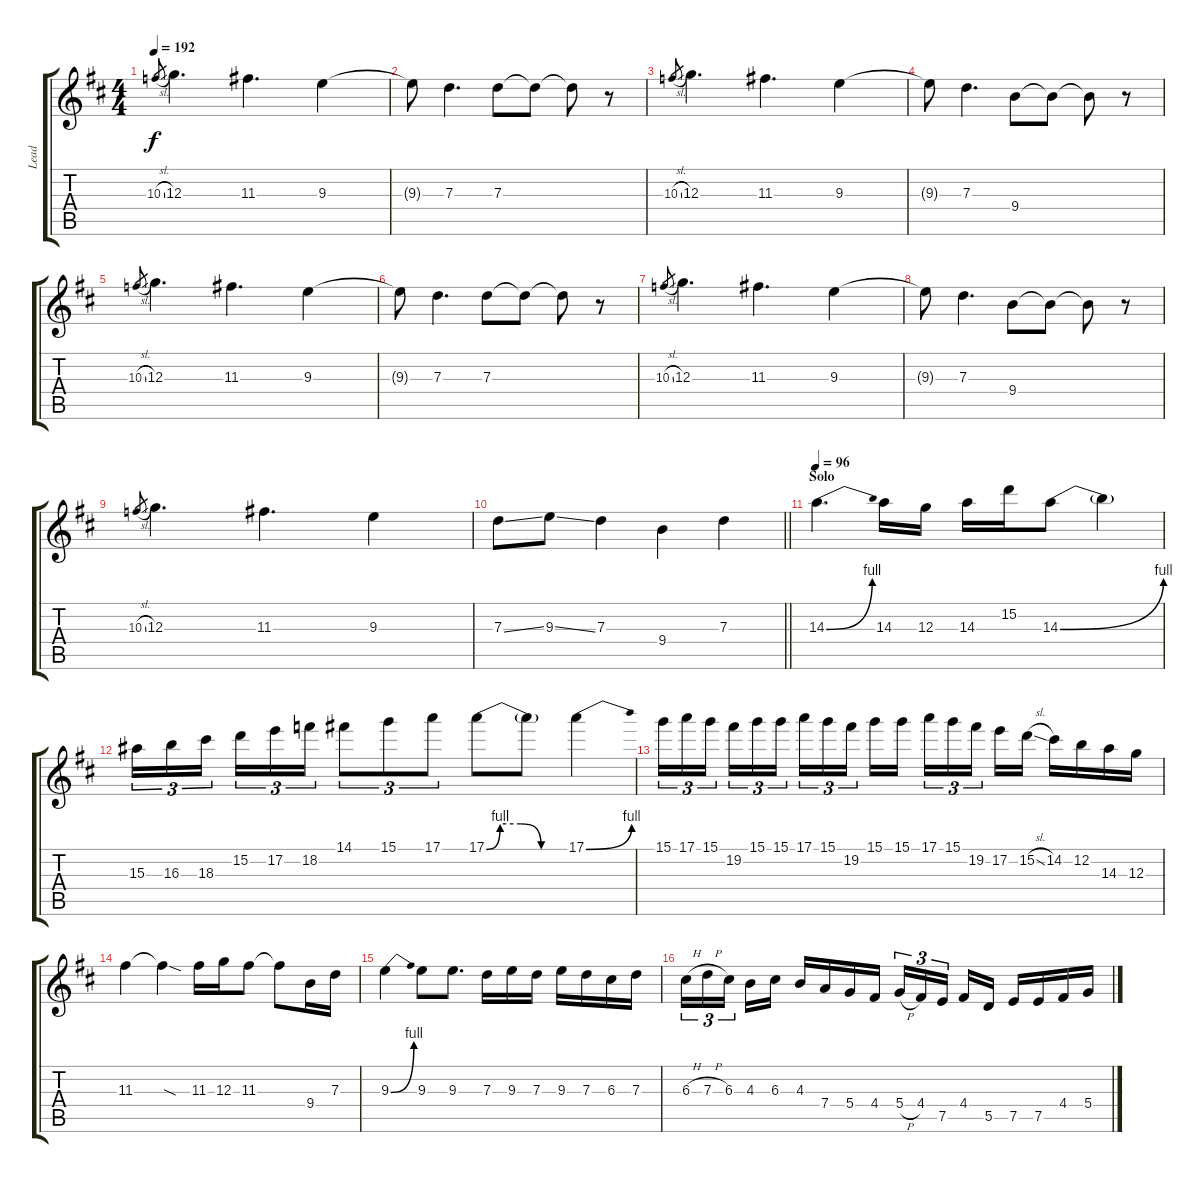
\track ("Lead" "Lead") {instrument distortionguitar}
\staff {score tabs}
\tuning (E4 B3 G3 D3 A2 E2) {hide}
\ts (4 4)
\tempo 192
\clef g2
\ks d
10.3{sl}.8{gr dy f} 12.3.4{d} 11.3.4{d} 9.3.4 |
9.3{t}.8 7.3.4{d} 7.3.8 7.3{t}.8 7.3{t}.8 r.8 |
10.3{sl}.8{gr} 12.3.4{d} 11.3.4{d} 9.3.4 |
9.3{t}.8 7.3.4{d} 9.4.8 9.4{t}.8 9.4{t}.8 r.8 |
10.3{sl}.8{gr} 12.3.4{d} 11.3.4{d} 9.3.4 |
9.3{t}.8 7.3.4{d} 7.3.8 7.3{t}.8 7.3{t}.8 r.8 |
10.3{sl}.8{gr} 12.3.4{d} 11.3.4{d} 9.3.4 |
9.3{t}.8 7.3.4{d} 9.4.8 9.4{t}.8 9.4{t}.8 r.8 |
10.3{sl}.8{gr} 12.3.4{d} 11.3.4{d} 9.3.4 |
\barLineRight lightlight
7.3{ss}.8 9.3{ss}.8 7.3.4 9.4.4 7.3.4 |
\section ("" "Solo")
\tempo 96
14.3{be (bend 0 0 60 4)}.4{d} 14.3.16 12.3.16 14.3.16 15.2.16 14.3{be (bend 0 0 60 4)}.8 14.3{t}.4 |
15.3.16{tu (3 2)} 16.3.16{tu (3 2)} 18.3.16{tu (3 2) beam splitsecondary} 15.2.16{tu (3 2)} 17.2.16{tu (3 2)} 18.2.16{tu (3 2)} 14.1.8{tu (3 2)} 15.1.8{tu (3 2)} 17.1.8{tu (3 2)} 17.1{be (custom 0 0 10 4 25 4 40 0 60 0)}.8 17.1{t}.8 17.1{be (bend 0 0 60 4)}.4 |
15.1.16{tu (3 2)} 17.1.16{tu (3 2)} 15.1.16{tu (3 2) beam splitsecondary} 19.2.16{tu (3 2)} 15.1.16{tu (3 2)} 15.1.16{tu (3 2)} 17.1.16{tu (3 2)} 15.1.16{tu (3 2)} 19.2.16{tu (3 2) beam splitsecondary} 15.1.16 15.1.16 17.1.16{tu (3 2)} 15.1.16{tu (3 2)} 19.2.16{tu (3 2) beam splitsecondary} 17.2.16 15.2{sl}.16 14.2.16 12.2.16 14.3.16 12.3.16 |
11.3.4 11.3{sod t}.4 11.3.16 12.3.16 11.3.8 11.3{t}.8 9.4.16 7.3.16 |
9.3{be (bend 0 0 60 4)}.4 9.3.8 9.3.8{d} 7.3.16 9.3.16 7.3.16 9.3.16 7.3.16 6.3.16 7.3.16 |
6.3{h}.16{tu (3 2)} 7.3{h}.16{tu (3 2)} 6.3.16{tu (3 2) beam splitsecondary} 4.3.16 6.3.16 4.3.16 7.4.16 5.4.16 4.4.16 5.4{h}.16{tu (3 2)} 4.4.16{tu (3 2)} 7.5.16{tu (3 2) beam splitsecondary} 4.4.16 5.5.16 7.5.16 7.5.16 4.4.16 5.4.16
